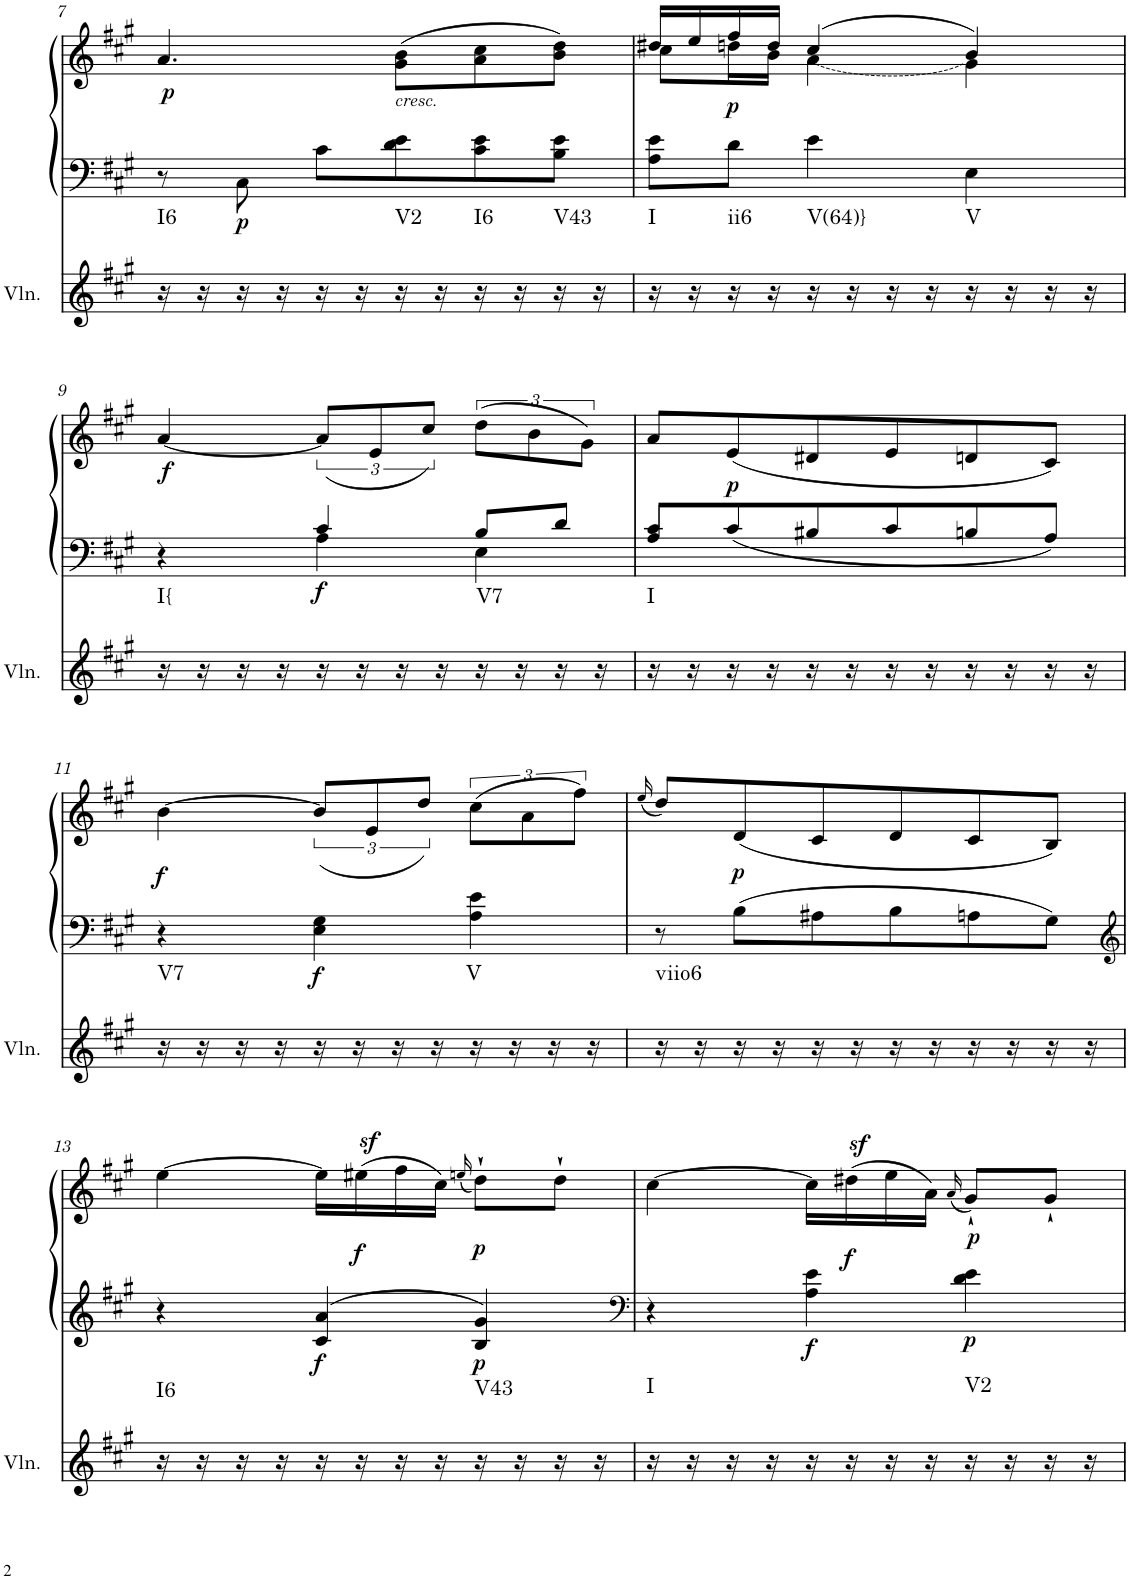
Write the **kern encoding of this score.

**kern	**harte	**kern	**kern	**dynam
*part2	*part2	*part1	*part1	*part1
*staff3	*	*staff2	*staff1	*staff1/2
*I"Violin	*	*I"unbenannt2	*	*
*I'Vln.	*	*	*	*
!!LO:PB:g=z
*clefG2	*	*clefF4	*clefG2	*
*k[f#c#g#]	*	*k[f#c#g#]	*k[f#c#g#]	*
*M3/4	*	*M3/4	*M3/4	*
=7	=7	=7	=7	=7
!	!LO:H:kt=I6	!	!	!LO:DY:b
16r	N	8r	4.a/	p
16r	.	.	.	.
!	!	!	!	!LO:DY:b=2
16r	.	8C#\	.	p
16r	.	.	.	.
16r	.	8c#\L	.	.
16r	.	.	.	.
!	!LO:H:kt=V2	!	!LO:TX:b:i:t=cresc.	!
16r	N	8d\ 8e\	(8g#\ 8b\L	.
16r	.	.	.	.
!	!LO:H:kt=I6	!	!	!
16r	N	8c#\ 8e\	8a\ 8cc#\	.
16r	.	.	.	.
!	!LO:H:kt=V43	!	!	!
16r	N	8B\ 8e\J	8b\ 8dd\J)	.
16r	.	.	.	.
=8	=8	=8	=8	=8
*	*	*	*^	*
!	!LO:H:kt=I	!	!	!	!
16r	N	8A\ 8e\L	16dd#X/LL	8cc#\L	.
16r	.	.	16ee/	.	.
!	!LO:H:kt=ii6	!	!	!	!LO:DY:b
16r	N	8d\J	16ff#/	16ddn\L	p
16r	.	.	16dd/JJ	16b\JJ	.
!	!LO:H:kt=V(64)}	!	!	!	!
16r	N	4e\	(4cc#/	(4a\	.
16r	.	.	.	.	.
16r	.	.	.	.	.
16r	.	.	.	.	.
!	!LO:H:kt=V	!	!	!	!
16r	N	4E\	4b/)	4g#\)	.
16r	.	.	.	.	.
16r	.	.	.	.	.
16r	.	.	.	.	.
*	*	*	*v	*v	*
!!LO:LB:g=z
=9	=9	=9	=9	=9
*	*	*^	*	*
!	!LO:H:kt=I{	!	!	!	!LO:DY:b
16r	N	4r	4ryy	[4a/	f
16r	.	.	.	.	.
16r	.	.	.	.	.
16r	.	.	.	.	.
!	!	!	!	!	!LO:DY:b=2
16r	.	4c#/	4A\	(<12a/L]	f
16r	.	.	.	.	.
.	.	.	.	12e/	.
16r	.	.	.	.	.
.	.	.	.	12cc#/J)	.
16r	.	.	.	.	.
!	!LO:H:kt=V7	!	!	!	!
16r	N	8B/L	4E\	(12dd\L	.
16r	.	.	.	.	.
.	.	.	.	12b\	.
16r	.	8d/J	.	.	.
.	.	.	.	12g#\J)	.
16r	.	.	.	.	.
=10	=10	=10	=10	=10	=10
!	!LO:H:kt=I	!	!	!	!
16r	N	8c#/L	8A/	8a/L	.
16r	.	.	.	.	.
!	!	!	!	!	!LO:DY:b
16r	.	8c#/	2ryy	(8e/	p
16r	.	.	.	.	.
16r	.	8B#X/	.	8d#X/	.
16r	.	.	.	.	.
16r	.	8c#/	.	8e/	.
16r	.	.	.	.	.
16r	.	8Bn/	.	8dn/	.
16r	.	.	.	.	.
16r	.	8A/J	8ryy	8c#/J)	.
16r	.	.	.	.	.
*	*	*v	*v	*	*
!!LO:LB:g=z
=11	=11	=11	=11	=11
!	!LO:H:kt=V7	!	!	!LO:DY:b
16r	N	4r	[4b\	f
16r	.	.	.	.
16r	.	.	.	.
16r	.	.	.	.
!	!	!	!	!LO:DY:b=2
16r	.	4E\ 4G#\	(12b/L]	f
16r	.	.	.	.
.	.	.	12e/	.
16r	.	.	.	.
.	.	.	12dd/J)	.
16r	.	.	.	.
!	!LO:H:kt=V	!	!	!
16r	N	4A\ 4e\	(12cc#\L	.
16r	.	.	.	.
.	.	.	12a\	.
16r	.	.	.	.
.	.	.	12ff#\J)	.
16r	.	.	.	.
=12	=12	=12	=12	=12
.	.	.	(16qee/	.
!	!LO:H:kt=viio6	!	!	!
16r	N	8r	8dd/L)	.
16r	.	.	.	.
!	!	!	!	!LO:DY:b
16r	.	8B\L	(8d/	p
16r	.	.	.	.
16r	.	8A#X\	8c#/	.
16r	.	.	.	.
16r	.	8B\	8d/	.
16r	.	.	.	.
16r	.	8An\	8c#/	.
16r	.	.	.	.
16r	.	8G#\J	8B/J)	.
16r	.	.	.	.
!!LO:LB:g=z
=13	=13	=13	=13	=13
*	*	*clefG2	*	*
!	!LO:H:kt=I6	!	!	!
16r	N	4r	[4ee\	.
16r	.	.	.	.
16r	.	.	.	.
16r	.	.	.	.
!	!	!	!	!LO:DY:b=2
16r	.	4c#/ 4a/	16ee\LL]	f
!	!	!	!	!LO:DY:b
16r	.	.	(16ee#Xz>\	f
16r	.	.	16ff#\	.
16r	.	.	16cc#\JJ)	.
.	.	.	(16qeen/	.
!	!	!	!	!LO:DY:b=2
!	!LO:H:kt=V43	!	!	!LO:DY:n=1:b
16r	N	4B/ 4g#/	8dd`\L)	p p
16r	.	.	.	.
16r	.	.	8dd`\J	.
16r	.	.	.	.
=14	=14	=14	=14	=14
*	*	*clefF4	*	*
!	!LO:H:kt=I	!	!	!
16r	N	4r	[4cc#\	.
16r	.	.	.	.
16r	.	.	.	.
16r	.	.	.	.
!	!	!	!	!LO:DY:b=2
16r	.	4A\ 4e\	16cc#\LL]	f
!	!	!	!	!LO:DY:b
16r	.	.	(16dd#Xz>\	f
16r	.	.	16ee\	.
16r	.	.	16a\JJ)	.
.	.	.	(16qa/	.
!	!	!	!	!LO:DY:b=2
!	!LO:H:kt=V2	!	!	!LO:DY:n=1:b
16r	N	4d\ 4e\	8g#`/L)	p p
16r	.	.	.	.
16r	.	.	8g#`/J	.
16r	.	.	.	.
=	=	=	=	=
*-	*-	*-	*-	*-
